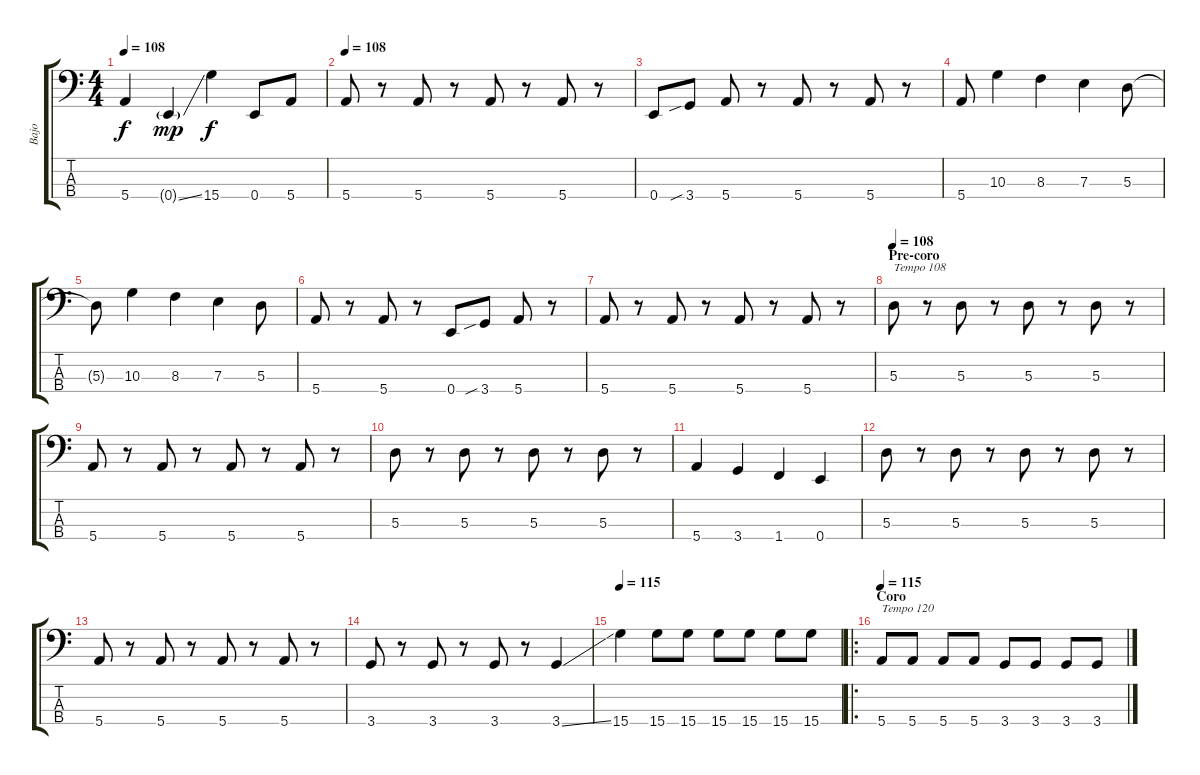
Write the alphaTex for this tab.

\track ("Bajo" "Bajo") {instrument synthbass2}
\staff {score tabs}
\tuning (G2 D2 A1 E1) {hide}
\ts (4 4)
\tempo 108
\clef f4
\ks c
5.4.4{dy f} 0.4{ss g}.4{dy mp} 15.4.4{dy f} 0.4.8 5.4.8 |
\tempo 108
5.4.8 r.8 5.4.8 r.8 5.4.8 r.8 5.4.8 r.8 |
0.4.8 3.4{sib}.8 5.4.8 r.8 5.4.8 r.8 5.4.8 r.8 |
5.4.8 10.3.4 8.3.4 7.3.4 5.3.8 |
5.3{t}.8 10.3.4 8.3.4 7.3.4 5.3.8 |
5.4.8 r.8 5.4.8 r.8 0.4.8 3.4{sib}.8 5.4.8 r.8 |
5.4.8 r.8 5.4.8 r.8 5.4.8 r.8 5.4.8 r.8 |
\section ("" "Pre-coro")
\tempo 108
5.3.8{txt "Tempo 108"} r.8 5.3.8 r.8 5.3.8 r.8 5.3.8 r.8 |
5.4.8 r.8 5.4.8 r.8 5.4.8 r.8 5.4.8 r.8 |
5.3.8 r.8 5.3.8 r.8 5.3.8 r.8 5.3.8 r.8 |
5.4.4 3.4.4 1.4.4 0.4.4 |
5.3.8 r.8 5.3.8 r.8 5.3.8 r.8 5.3.8 r.8 |
5.4.8 r.8 5.4.8 r.8 5.4.8 r.8 5.4.8 r.8 |
3.4.8 r.8 3.4.8 r.8 3.4.8 r.8 3.4{ss}.4 |
\tempo 115
15.4.4 15.4.8 15.4.8 15.4.8 15.4.8 15.4.8 15.4.8 |
\ro
\section ("" "Coro")
\tempo 115
5.4.8{txt "Tempo 120"} 5.4.8 5.4.8 5.4.8 3.4.8 3.4.8 3.4.8 3.4.8
